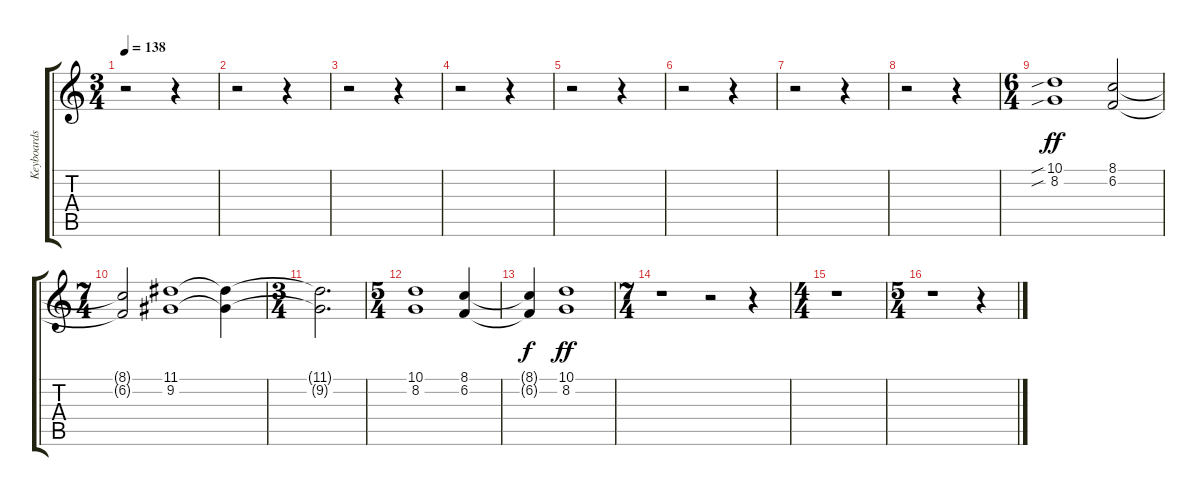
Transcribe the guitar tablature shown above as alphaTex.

\track ("Keyboards" "Keyboards") {instrument pad2warm}
\staff {score tabs}
\tuning (E4 B3 G3 D3 A2 E2) {hide}
\ts (3 4)
\tempo 138
\clef g2
\ks c
r.2{dy f} r.4 |
r.2 r.4 |
r.2 r.4 |
r.2 r.4 |
r.2 r.4 |
r.2 r.4 |
r.2 r.4 |
r.2{volume 8 instrument rockorgan} r.4 |
\ts (6 4)
(10.1{sib} 8.2{sib}).1{dy ff} (8.1 6.2).2 |
\ts (7 4)
(8.1{t} 6.2{t}).2 (11.1 9.2).1 (11.1{t} 9.2{t}).4 |
\ts (3 4)
(11.1{t} 9.2{t}).2{d} |
\ts (5 4)
(10.1 8.2).1 (8.1 6.2).4 |
(8.1{t} 6.2{t}).4{dy f} (10.1 8.2).1{dy ff} |
\ts (7 4)
r.1 r.2 r.4 |
\ts (4 4)
r.1 |
\ts (5 4)
r.1 r.4
